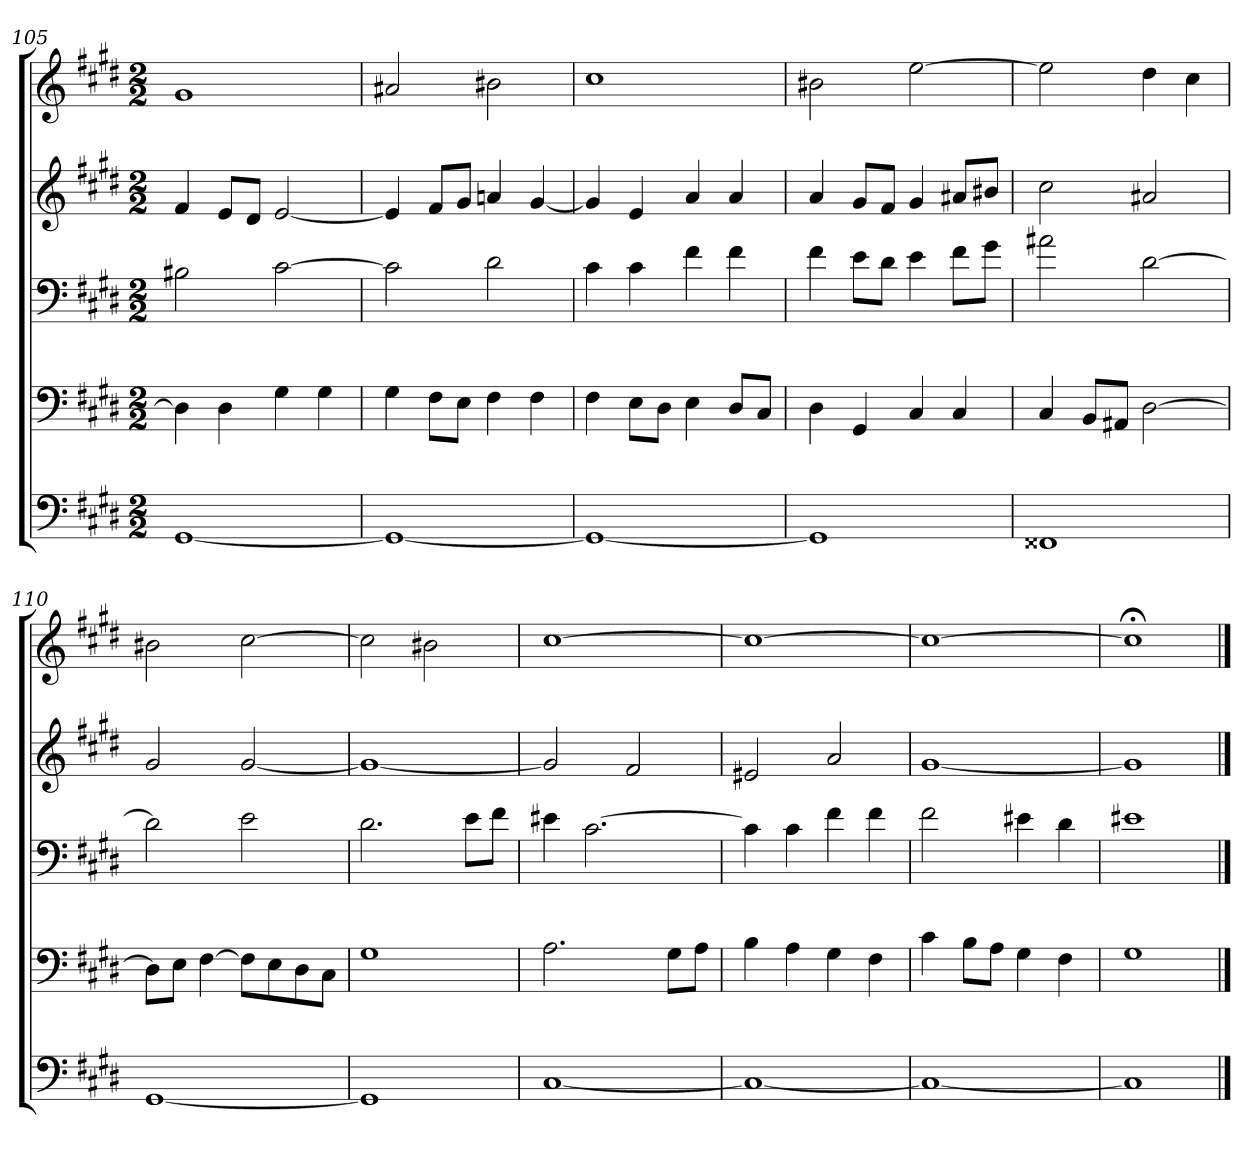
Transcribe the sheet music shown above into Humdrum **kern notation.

**kern	**kern	**kern	**kern	**kern
*part5	*part4	*part3	*part2	*part1
*staff5	*staff4	*staff3	*staff2	*staff1
*clefF4	*clefF4	*clefF4	*clefG2	*clefG2
*k[f#c#g#d#]	*k[f#c#g#d#]	*k[f#c#g#d#]	*k[f#c#g#d#]	*k[f#c#g#d#]
*M2/2	*M2/2	*M2/2	*M2/2	*M2/2
=105	=105	=105	=105	=105
[1GG#	4D#]	2B#X	4f#	1g#
.	4D#	.	8e/L	.
.	.	.	8d#/J	.
.	4G#	[2c#	[2e	.
.	4G#	.	.	.
=106	=106	=106	=106	=106
1GG#_	4G#	2c#]	4e]	2a#X
.	8F#\L	.	8f#/L	.
.	8E\J	.	8g#/J	.
.	4F#	2d#	4an	2b#X
.	4F#	.	[4g#	.
=107	=107	=107	=107	=107
1GG#_	4F#	4c#	4g#]	1cc#
.	8E\L	4c#	4e	.
.	8D#\J	.	.	.
.	4E	4f#	4a	.
.	8D#/L	4f#	4a	.
.	8C#/J	.	.	.
=108	=108	=108	=108	=108
1GG#]	4D#	4f#	4a	2b#X
.	4GG#	8e\L	8g#/L	.
.	.	8d#\J	8f#/J	.
.	4C#	4e	4g#	[2ee
.	4C#	8f#\L	8a#X/L	.
.	.	8g#\J	8b#X/J	.
=109	=109	=109	=109	=109
1FF##X	4C#	2a#X	2cc#	2ee]
.	8BB/L	.	.	.
.	8AA#X/J	.	.	.
.	[2D#	[2d#	2a#X	4dd#
.	.	.	.	4cc#
=110	=110	=110	=110	=110
[1GG#	8D#\L]	2d#]	2g#	2b#X
.	8E\J	.	.	.
.	[4F#	.	.	.
.	8F#\L]	2e	[2g#	[2cc#
.	8E\	.	.	.
.	8D#\	.	.	.
.	8C#\J	.	.	.
=111	=111	=111	=111	=111
1GG#]	1G#	2.d#	1g#_	2cc#]
.	.	.	.	2b#X
.	.	8e\L	.	.
.	.	8f#\J	.	.
=112	=112	=112	=112	=112
[1C#	2.A	4e#X	2g#]	[1cc#
.	.	[2.c#	.	.
.	.	.	2f#	.
.	8G#\L	.	.	.
.	8A\J	.	.	.
=113	=113	=113	=113	=113
1C#_	4B	4c#]	2e#X	1cc#_
.	4A	4c#	.	.
.	4G#	4f#	2a	.
.	4F#	4f#	.	.
=114	=114	=114	=114	=114
1C#_	4c#	2f#	[1g#	1cc#_
.	8B\L	.	.	.
.	8A\J	.	.	.
.	4G#	4e#X	.	.
.	4F#	4d#	.	.
=115	=115	=115	=115	=115
1C#]	1G#	1e#X	1g#]	1cc#;<]
==	==	==	==	==
*-	*-	*-	*-	*-
